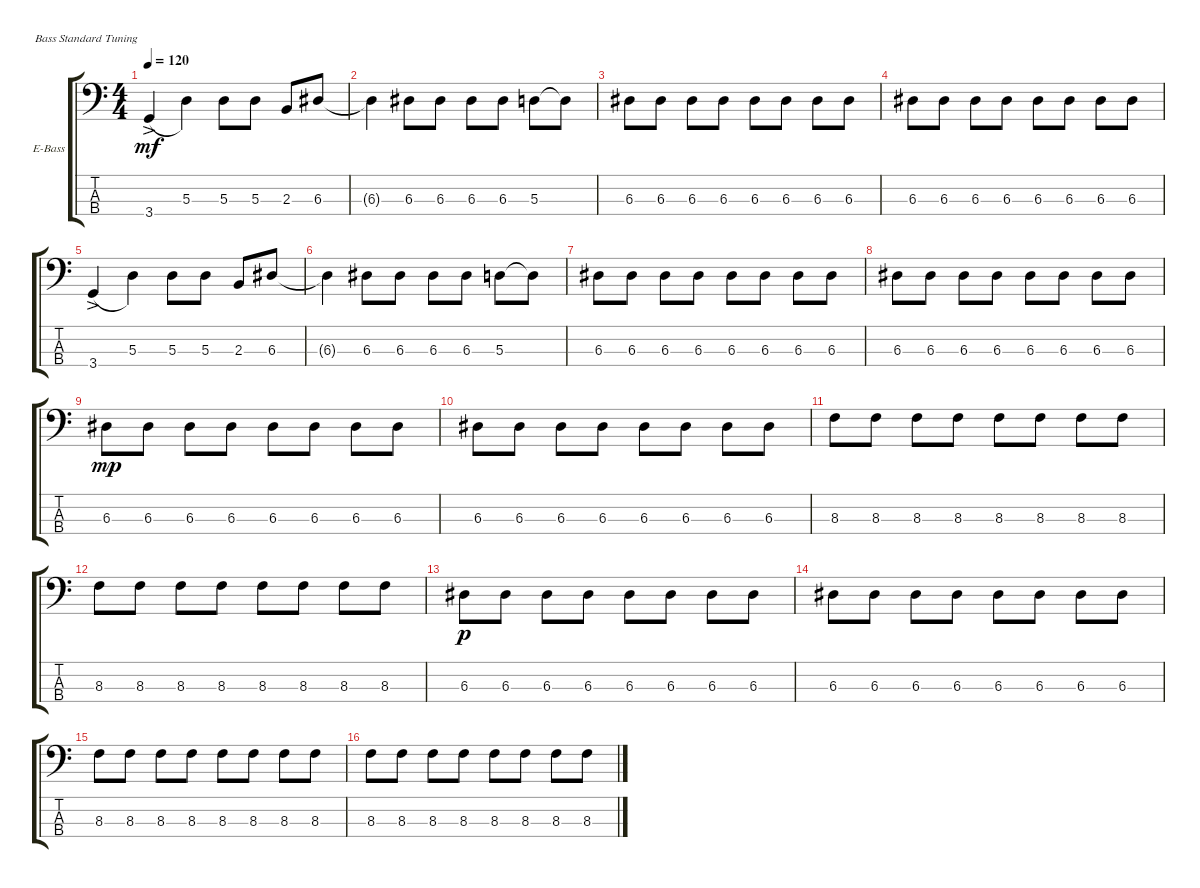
\defaultSystemsLayout 4
\bracketExtendMode groupsimilarinstruments
\firstSystemTrackNameOrientation horizontal
\otherSystemsTrackNameOrientation horizontal
\track ("Electric Bass" "E-Bass") {instrument electricbassfinger}
\staff {score tabs}
\tuning (G2 D2 A1 E1)
\ts (4 4)
\tempo 120
\clef f4
\ks c
3.4{ac}.4{dy mf legatoorigin} 5.3.4 5.3.8 5.3.8 2.3.8 6.3.8 |
6.3{t}.4 6.3.8 6.3.8 6.3.8 6.3.8 5.3.8 5.3{t}.8 |
6.3.8 6.3.8 6.3.8 6.3.8 6.3.8 6.3.8 6.3.8 6.3.8 |
6.3.8 6.3.8 6.3.8 6.3.8 6.3.8 6.3.8 6.3.8 6.3.8 |
3.4{ac}.4{legatoorigin} 5.3.4 5.3.8 5.3.8 2.3.8 6.3.8 |
6.3{t}.4 6.3.8 6.3.8 6.3.8 6.3.8 5.3.8 5.3{t}.8 |
6.3.8 6.3.8 6.3.8 6.3.8 6.3.8 6.3.8 6.3.8 6.3.8 |
6.3.8 6.3.8 6.3.8 6.3.8 6.3.8 6.3.8 6.3.8 6.3.8 |
6.3.8{dy mp} 6.3.8 6.3.8 6.3.8 6.3.8 6.3.8 6.3.8 6.3.8 |
6.3.8 6.3.8 6.3.8 6.3.8 6.3.8 6.3.8 6.3.8 6.3.8 |
8.3.8 8.3.8 8.3.8 8.3.8 8.3.8 8.3.8 8.3.8 8.3.8 |
8.3.8 8.3.8 8.3.8 8.3.8 8.3.8 8.3.8 8.3.8 8.3.8 |
6.3.8{dy p} 6.3.8 6.3.8 6.3.8 6.3.8 6.3.8 6.3.8 6.3.8 |
6.3.8 6.3.8 6.3.8 6.3.8 6.3.8 6.3.8 6.3.8 6.3.8 |
8.3.8 8.3.8 8.3.8 8.3.8 8.3.8 8.3.8 8.3.8 8.3.8 |
8.3.8 8.3.8 8.3.8 8.3.8 8.3.8 8.3.8 8.3.8 8.3.8
